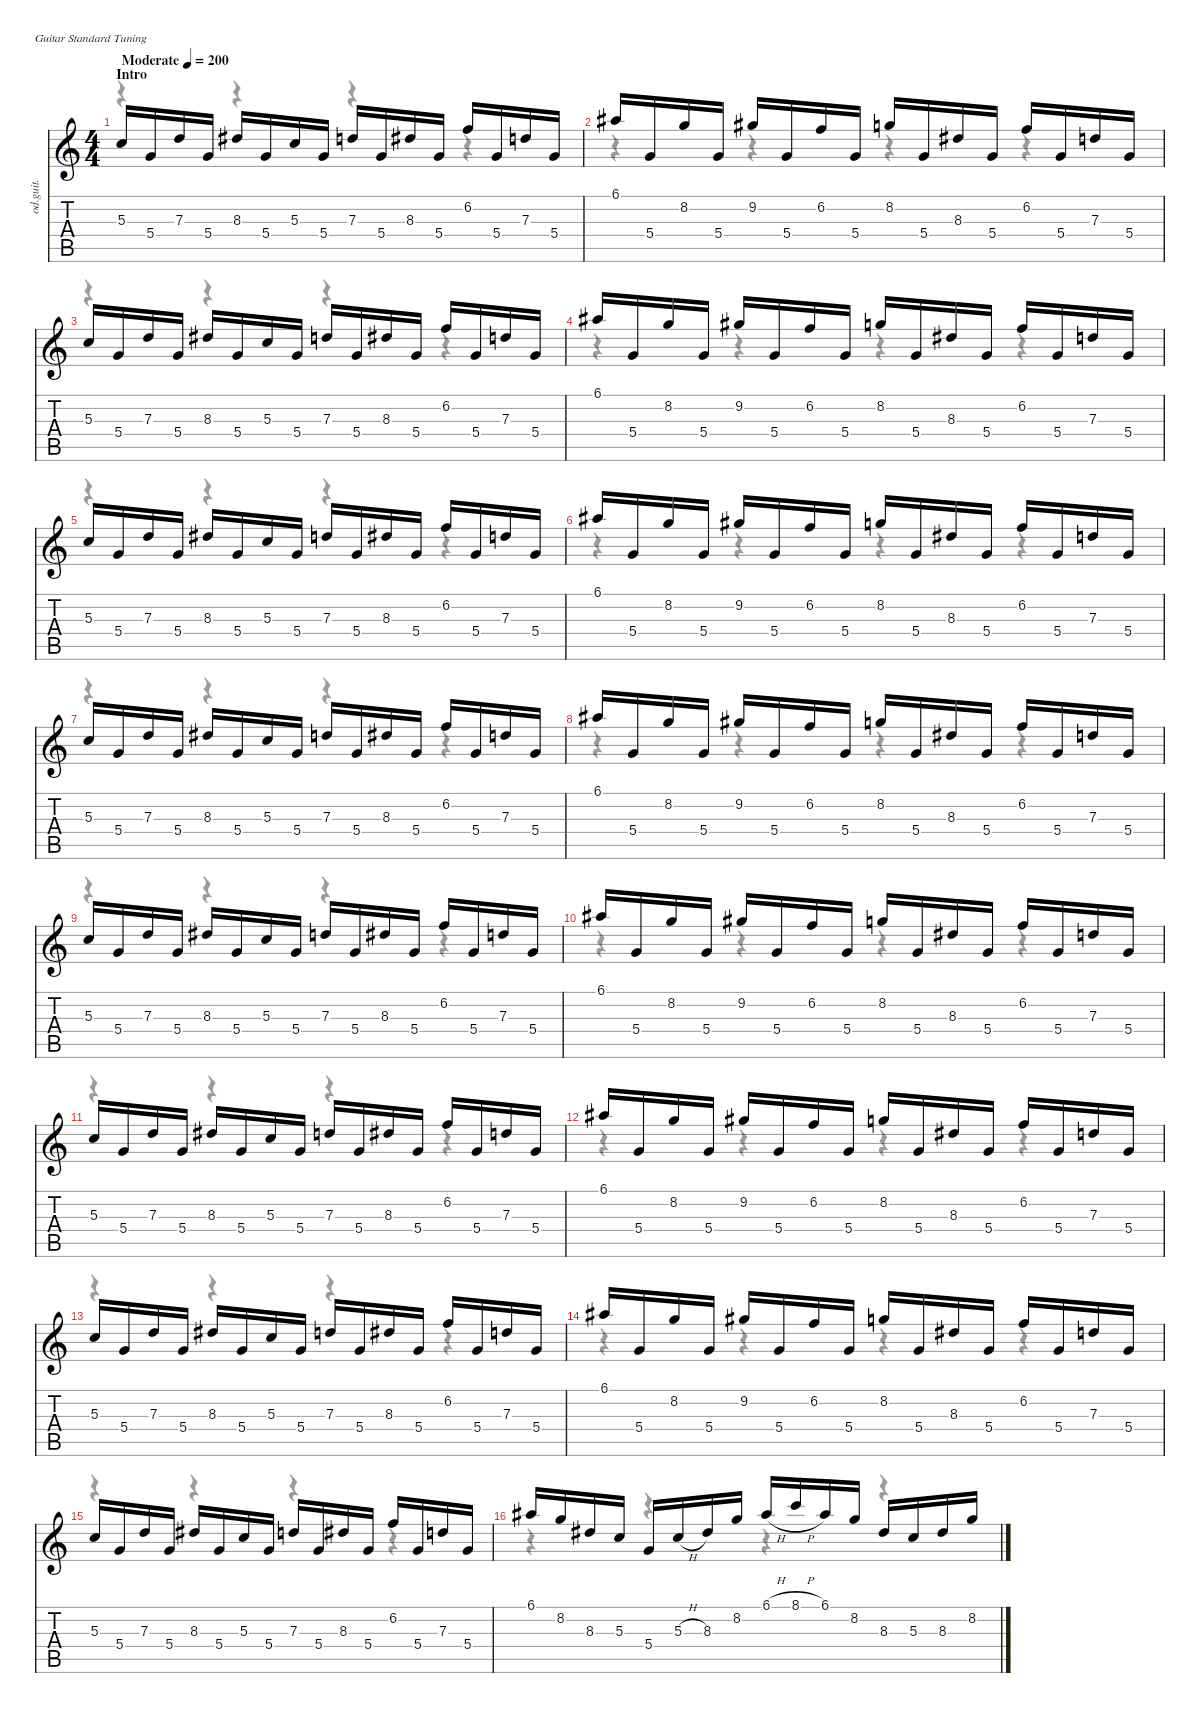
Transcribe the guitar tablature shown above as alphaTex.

\defaultSystemsLayout 4
\hideDynamics
\bracketExtendMode nobrackets
\otherSystemsTrackNameOrientation horizontal
\track ("Herman Li (Lead Guitar)" "od.guit.") {instrument overdrivenguitar}
\staff {score tabs}
\tuning (E4 B3 G3 D3 A2 E2)
\voice
\ts (4 4)
\beaming (8 2 2 2 2)
\section ("" "Intro")
\tempo (200 "Moderate")
\clef g2
\ks c
5.3.16{dy f instrument overdrivenguitar beam Up} 5.4.16{beam Up} 7.3.16{beam Up} 5.4.16{beam Up} 8.3{acc #}.16{beam Up} 5.4.16{beam Up} 5.3.16{beam Up} 5.4.16{beam Up} 7.3.16{beam Up} 5.4.16{beam Up} 8.3{acc #}.16{beam Up} 5.4.16{beam Up} 6.2.16{beam Up} 5.4.16{beam Up} 7.3.16{beam Up} 5.4.16{beam Up} |
6.1{acc #}.16{beam Up} 5.4.16{beam Up} 8.2.16{beam Up} 5.4.16{beam Up} 9.2{acc #}.16{beam Up} 5.4.16{beam Up} 6.2.16{beam Up} 5.4.16{beam Up} 8.2.16{beam Up} 5.4.16{beam Up} 8.3{acc #}.16{beam Up} 5.4.16{beam Up} 6.2.16{beam Up} 5.4.16{beam Up} 7.3.16{beam Up} 5.4.16{beam Up} |
5.3.16{beam Up} 5.4.16{beam Up} 7.3.16{beam Up} 5.4.16{beam Up} 8.3{acc #}.16{beam Up} 5.4.16{beam Up} 5.3.16{beam Up} 5.4.16{beam Up} 7.3.16{beam Up} 5.4.16{beam Up} 8.3{acc #}.16{beam Up} 5.4.16{beam Up} 6.2.16{beam Up} 5.4.16{beam Up} 7.3.16{beam Up} 5.4.16{beam Up} |
6.1{acc #}.16{beam Up} 5.4.16{beam Up} 8.2.16{beam Up} 5.4.16{beam Up} 9.2{acc #}.16{beam Up} 5.4.16{beam Up} 6.2.16{beam Up} 5.4.16{beam Up} 8.2.16{beam Up} 5.4.16{beam Up} 8.3{acc #}.16{beam Up} 5.4.16{beam Up} 6.2.16{beam Up} 5.4.16{beam Up} 7.3.16{beam Up} 5.4.16{beam Up} |
5.3.16{beam Up} 5.4.16{beam Up} 7.3.16{beam Up} 5.4.16{beam Up} 8.3{acc #}.16{beam Up} 5.4.16{beam Up} 5.3.16{beam Up} 5.4.16{beam Up} 7.3.16{beam Up} 5.4.16{beam Up} 8.3{acc #}.16{beam Up} 5.4.16{beam Up} 6.2.16{beam Up} 5.4.16{beam Up} 7.3.16{beam Up} 5.4.16{beam Up} |
6.1{acc #}.16{beam Up} 5.4.16{beam Up} 8.2.16{beam Up} 5.4.16{beam Up} 9.2{acc #}.16{beam Up} 5.4.16{beam Up} 6.2.16{beam Up} 5.4.16{beam Up} 8.2.16{beam Up} 5.4.16{beam Up} 8.3{acc #}.16{beam Up} 5.4.16{beam Up} 6.2.16{beam Up} 5.4.16{beam Up} 7.3.16{beam Up} 5.4.16{beam Up} |
5.3.16{beam Up} 5.4.16{beam Up} 7.3.16{beam Up} 5.4.16{beam Up} 8.3{acc #}.16{beam Up} 5.4.16{beam Up} 5.3.16{beam Up} 5.4.16{beam Up} 7.3.16{beam Up} 5.4.16{beam Up} 8.3{acc #}.16{beam Up} 5.4.16{beam Up} 6.2.16{beam Up} 5.4.16{beam Up} 7.3.16{beam Up} 5.4.16{beam Up} |
6.1{acc #}.16{beam Up} 5.4.16{beam Up} 8.2.16{beam Up} 5.4.16{beam Up} 9.2{acc #}.16{beam Up} 5.4.16{beam Up} 6.2.16{beam Up} 5.4.16{beam Up} 8.2.16{beam Up} 5.4.16{beam Up} 8.3{acc #}.16{beam Up} 5.4.16{beam Up} 6.2.16{beam Up} 5.4.16{beam Up} 7.3.16{beam Up} 5.4.16{beam Up} |
5.3.16{beam Up} 5.4.16{beam Up} 7.3.16{beam Up} 5.4.16{beam Up} 8.3{acc #}.16{beam Up} 5.4.16{beam Up} 5.3.16{beam Up} 5.4.16{beam Up} 7.3.16{beam Up} 5.4.16{beam Up} 8.3{acc #}.16{beam Up} 5.4.16{beam Up} 6.2.16{beam Up} 5.4.16{beam Up} 7.3.16{beam Up} 5.4.16{beam Up} |
6.1{acc #}.16{beam Up} 5.4.16{beam Up} 8.2.16{beam Up} 5.4.16{beam Up} 9.2{acc #}.16{beam Up} 5.4.16{beam Up} 6.2.16{beam Up} 5.4.16{beam Up} 8.2.16{beam Up} 5.4.16{beam Up} 8.3{acc #}.16{beam Up} 5.4.16{beam Up} 6.2.16{beam Up} 5.4.16{beam Up} 7.3.16{beam Up} 5.4.16{beam Up} |
5.3.16{beam Up} 5.4.16{beam Up} 7.3.16{beam Up} 5.4.16{beam Up} 8.3{acc #}.16{beam Up} 5.4.16{beam Up} 5.3.16{beam Up} 5.4.16{beam Up} 7.3.16{beam Up} 5.4.16{beam Up} 8.3{acc #}.16{beam Up} 5.4.16{beam Up} 6.2.16{beam Up} 5.4.16{beam Up} 7.3.16{beam Up} 5.4.16{beam Up} |
6.1{acc #}.16{beam Up} 5.4.16{beam Up} 8.2.16{beam Up} 5.4.16{beam Up} 9.2{acc #}.16{beam Up} 5.4.16{beam Up} 6.2.16{beam Up} 5.4.16{beam Up} 8.2.16{beam Up} 5.4.16{beam Up} 8.3{acc #}.16{beam Up} 5.4.16{beam Up} 6.2.16{beam Up} 5.4.16{beam Up} 7.3.16{beam Up} 5.4.16{beam Up} |
5.3.16{beam Up} 5.4.16{beam Up} 7.3.16{beam Up} 5.4.16{beam Up} 8.3{acc #}.16{beam Up} 5.4.16{beam Up} 5.3.16{beam Up} 5.4.16{beam Up} 7.3.16{beam Up} 5.4.16{beam Up} 8.3{acc #}.16{beam Up} 5.4.16{beam Up} 6.2.16{beam Up} 5.4.16{beam Up} 7.3.16{beam Up} 5.4.16{beam Up} |
6.1{acc #}.16{beam Up} 5.4.16{beam Up} 8.2.16{beam Up} 5.4.16{beam Up} 9.2{acc #}.16{beam Up} 5.4.16{beam Up} 6.2.16{beam Up} 5.4.16{beam Up} 8.2.16{beam Up} 5.4.16{beam Up} 8.3{acc #}.16{beam Up} 5.4.16{beam Up} 6.2.16{beam Up} 5.4.16{beam Up} 7.3.16{beam Up} 5.4.16{beam Up} |
5.3.16{beam Up} 5.4.16{beam Up} 7.3.16{beam Up} 5.4.16{beam Up} 8.3{acc #}.16{beam Up} 5.4.16{beam Up} 5.3.16{beam Up} 5.4.16{beam Up} 7.3.16{beam Up} 5.4.16{beam Up} 8.3{acc #}.16{beam Up} 5.4.16{beam Up} 6.2.16{beam Up} 5.4.16{beam Up} 7.3.16{beam Up} 5.4.16{beam Up} |
6.1{acc #}.16{beam Up} 8.2.16{beam Up} 8.3{acc #}.16{beam Up} 5.3.16{beam Up} 5.4.16{beam Up} 5.3{h}.16{beam Up} 8.3{acc #}.16{beam Up} 8.2.16{beam Up} 6.1{h acc #}.16{beam Up} 8.1{h}.16{beam Up} 6.1{acc #}.16{beam Up} 8.2.16{beam Up} 8.3{acc #}.16{beam Up} 5.3.16{beam Up} 8.3{acc #}.16{beam Up} 8.2.16{beam Up}
\voice
\clef g2
\ottava regular
\simile none
\ks c
r.4{dy mf beam Down} r.4{beam Down} r.4{beam Down} r.4{beam Down} |
r.4{beam Down} r.4{beam Down} r.4{beam Down} r.4{beam Down} |
r.4{beam Down} r.4{beam Down} r.4{beam Down} r.4{beam Down} |
r.4{beam Down} r.4{beam Down} r.4{beam Down} r.4{beam Down} |
r.4{beam Down} r.4{beam Down} r.4{beam Down} r.4{beam Down} |
r.4{beam Down} r.4{beam Down} r.4{beam Down} r.4{beam Down} |
r.4{beam Down} r.4{beam Down} r.4{beam Down} r.4{beam Down} |
r.4{beam Down} r.4{beam Down} r.4{beam Down} r.4{beam Down} |
r.4{beam Down} r.4{beam Down} r.4{beam Down} r.4{beam Down} |
r.4{beam Down} r.4{beam Down} r.4{beam Down} r.4{beam Down} |
r.4{beam Down} r.4{beam Down} r.4{beam Down} r.4{beam Down} |
r.4{beam Down} r.4{beam Down} r.4{beam Down} r.4{beam Down} |
r.4{beam Down} r.4{beam Down} r.4{beam Down} r.4{beam Down} |
r.4{beam Down} r.4{beam Down} r.4{beam Down} r.4{beam Down} |
r.4{beam Down} r.4{beam Down} r.4{beam Down} r.4{beam Down} |
r.4{beam Down} r.4{beam Down} r.4{beam Down} r.4{beam Down}
